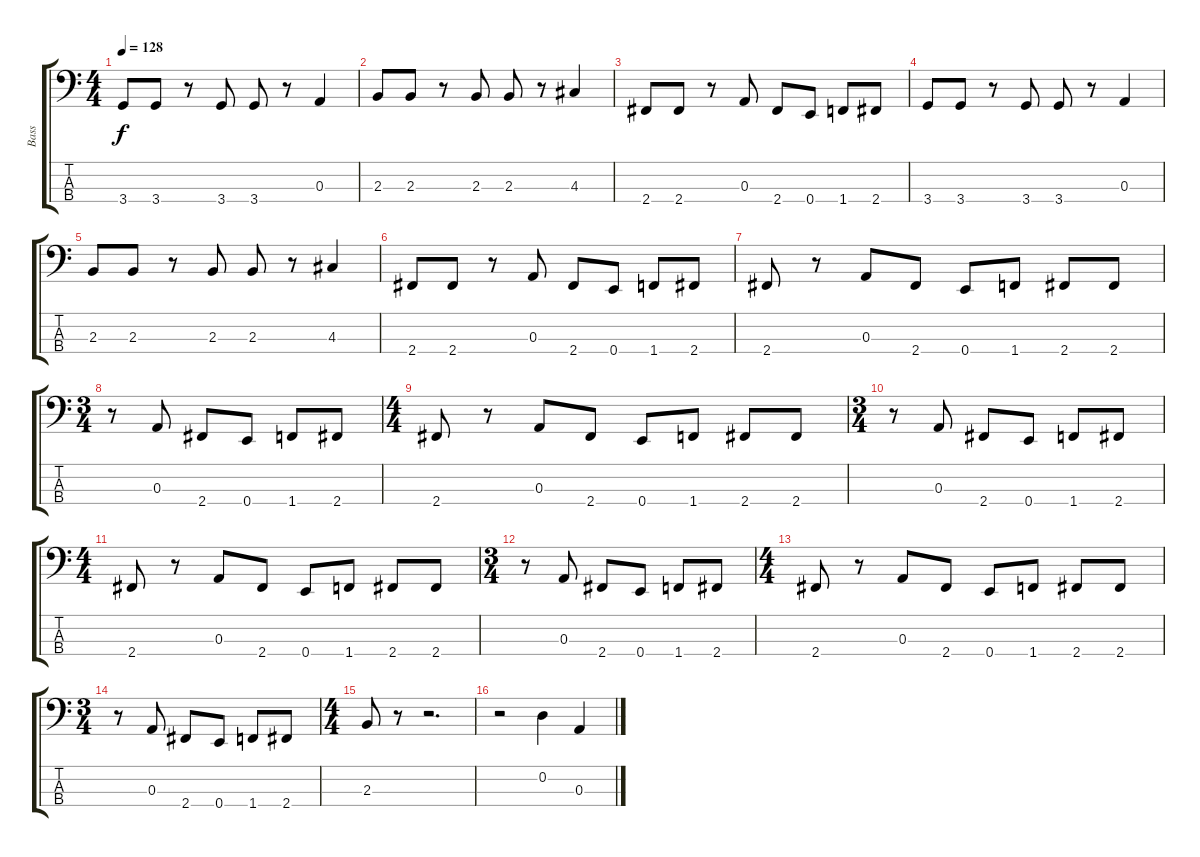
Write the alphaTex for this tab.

\track ("Bass" "Bass") {instrument electricbasspick}
\staff {score tabs}
\tuning (G2 D2 A1 E1) {hide}
\ts (4 4)
\tempo 128
\clef f4
\ks c
3.4.8{dy f} 3.4.8 r.8 3.4.8 3.4.8 r.8 0.3.4 |
2.3.8 2.3.8 r.8 2.3.8 2.3.8 r.8 4.3.4 |
2.4.8 2.4.8 r.8 0.3.8 2.4.8 0.4.8 1.4.8 2.4.8 |
3.4.8 3.4.8 r.8 3.4.8 3.4.8 r.8 0.3.4 |
2.3.8 2.3.8 r.8 2.3.8 2.3.8 r.8 4.3.4 |
2.4.8 2.4.8 r.8 0.3.8 2.4.8 0.4.8 1.4.8 2.4.8 |
2.4.8 r.8 0.3.8 2.4.8 0.4.8 1.4.8 2.4.8 2.4.8 |
\ts (3 4)
r.8 0.3.8 2.4.8 0.4.8 1.4.8 2.4.8 |
\ts (4 4)
2.4.8 r.8 0.3.8 2.4.8 0.4.8 1.4.8 2.4.8 2.4.8 |
\ts (3 4)
r.8 0.3.8 2.4.8 0.4.8 1.4.8 2.4.8 |
\ts (4 4)
2.4.8 r.8 0.3.8 2.4.8 0.4.8 1.4.8 2.4.8 2.4.8 |
\ts (3 4)
r.8 0.3.8 2.4.8 0.4.8 1.4.8 2.4.8 |
\ts (4 4)
2.4.8 r.8 0.3.8 2.4.8 0.4.8 1.4.8 2.4.8 2.4.8 |
\ts (3 4)
r.8 0.3.8 2.4.8 0.4.8 1.4.8 2.4.8 |
\ts (4 4)
2.3.8 r.8 r.2{d} |
r.2 0.2.4 0.3.4
